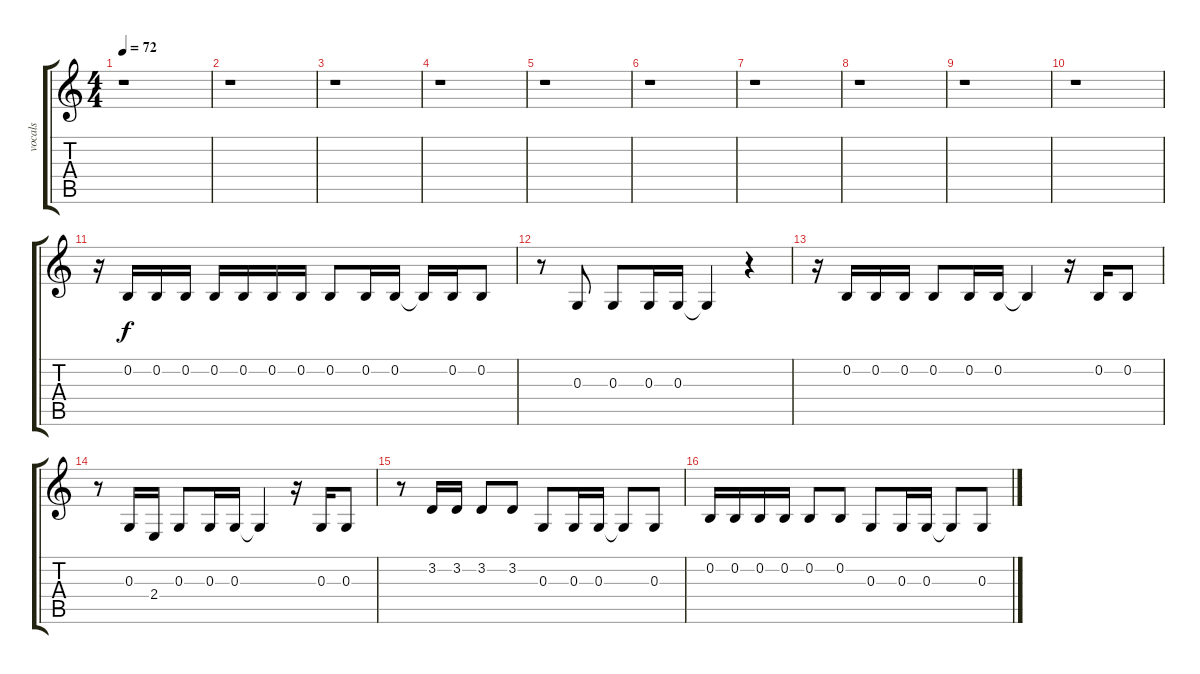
\track ("vocals" "vocals") {instrument trumpet}
\staff {score tabs}
\tuning (E4 B3 G3 D3 A2 E2) {hide}
\ts (4 4)
\tempo 72
\clef g2
\ks c
r.1{dy f} |
r.1 |
r.1 |
r.1 |
r.1 |
r.1 |
r.1 |
r.1 |
r.1 |
r.1 |
r.16 0.2.16 0.2.16 0.2.16 0.2.16 0.2.16 0.2.16 0.2.16 0.2.8 0.2.16 0.2.16 0.2{t}.16 0.2.16 0.2.8 |
r.8 0.3.8 0.3.8 0.3.16 0.3.16 0.3{t}.4 r.4 |
r.16 0.2.16 0.2.16 0.2.16 0.2.8 0.2.16 0.2.16 0.2{t}.4 r.16 0.2.16 0.2.8 |
r.8 0.3.16 2.4.16 0.3.8 0.3.16 0.3.16 0.3{t}.4 r.16 0.3.16 0.3.8 |
r.8 3.2.16 3.2.16 3.2.8 3.2.8 0.3.8 0.3.16 0.3.16 0.3{t}.8 0.3.8 |
0.2.16 0.2.16 0.2.16 0.2.16 0.2.8 0.2.8 0.3.8 0.3.16 0.3.16 0.3{t}.8 0.3.8
